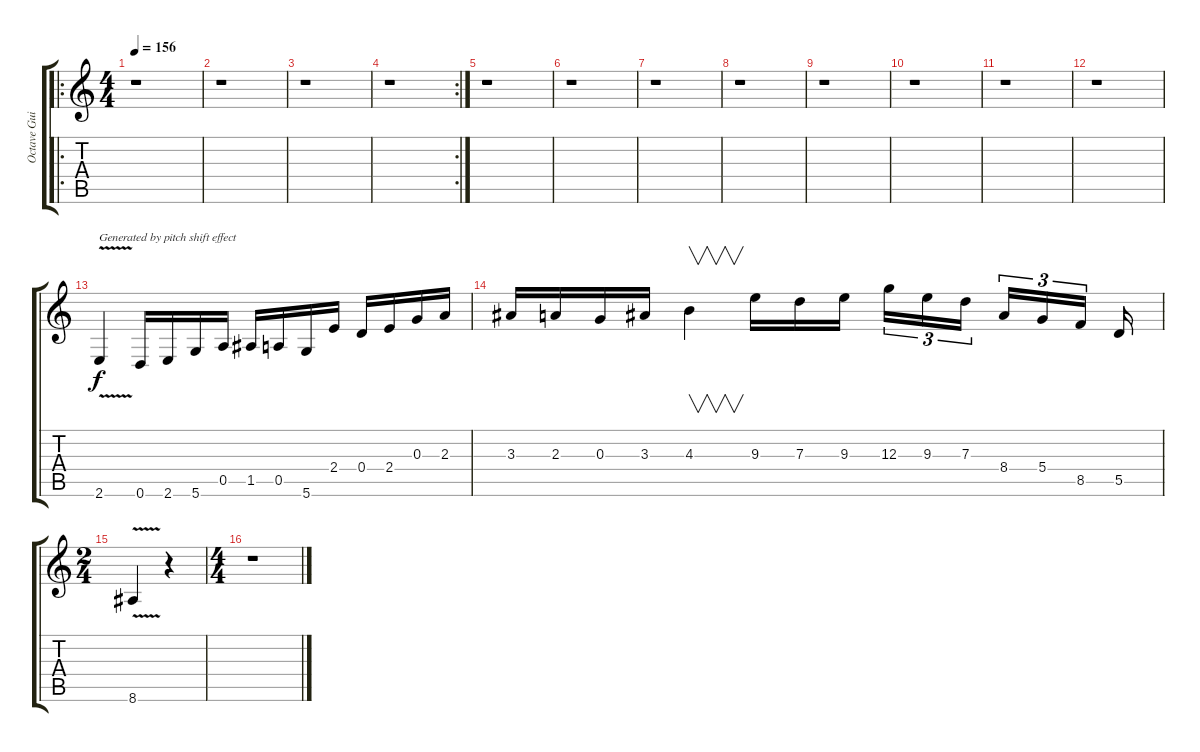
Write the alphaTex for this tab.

\track ("Octave Guitar" "Octave Gui") {instrument overdrivenguitar}
\staff {score tabs}
\tuning (E4 B3 G3 D3 A2 D2) {hide}
\ro
\ts (4 4)
\tempo 156
\clef g2
\ks c
r.1{dy f} |
r.1 |
r.1 |
\rc 2
r.1 |
r.1 |
r.1 |
r.1 |
r.1 |
r.1 |
r.1 |
r.1 |
r.1 |
2.6{v}.4{txt "Generated by pitch shift effect"} 0.6.16 2.6.16 5.6.16 0.5.16 1.5.16 0.5.16 5.6.16 2.4.16 0.4.16 2.4.16 0.3.16 2.3.16 |
3.3.16 2.3.16 0.3.16 3.3.16 4.3.4{v} 9.3.16 7.3.16 9.3.16 12.3.16{tu (3 2)} 9.3.16{tu (3 2)} 7.3.16{tu (3 2)} 8.4.16{tu (3 2)} 5.4.16{tu (3 2)} 8.5.16{tu (3 2)} 5.5.16 |
\ts (2 4)
8.6{v}.4 r.4 |
\ts (4 4)
r.1
